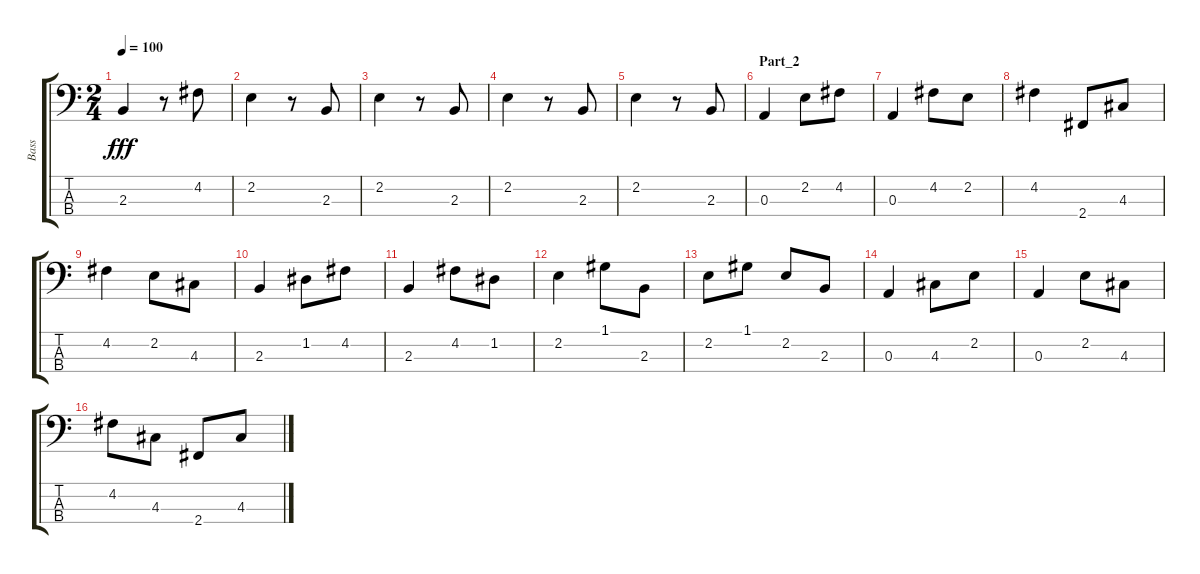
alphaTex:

\track ("Bass" "Bass") {instrument acousticbass}
\staff {score tabs}
\tuning (G2 D2 A1 E1) {hide}
\ts (2 4)
\tempo 100
\clef f4
\ks c
2.3.4{dy fff} r.8 4.2.8 |
2.2.4 r.8 2.3.8 |
2.2.4 r.8 2.3.8 |
2.2.4 r.8 2.3.8 |
2.2.4 r.8 2.3.8 |
\section ("" "Part_2")
0.3.4 2.2.8 4.2.8 |
0.3.4 4.2.8 2.2.8 |
4.2.4 2.4.8 4.3.8 |
4.2.4 2.2.8 4.3.8 |
2.3.4 1.2.8 4.2.8 |
2.3.4 4.2.8 1.2.8 |
2.2.4 1.1.8 2.3.8 |
2.2.8 1.1.8 2.2.8 2.3.8 |
0.3.4 4.3.8 2.2.8 |
0.3.4 2.2.8 4.3.8 |
4.2.8 4.3.8 2.4.8 4.3.8
